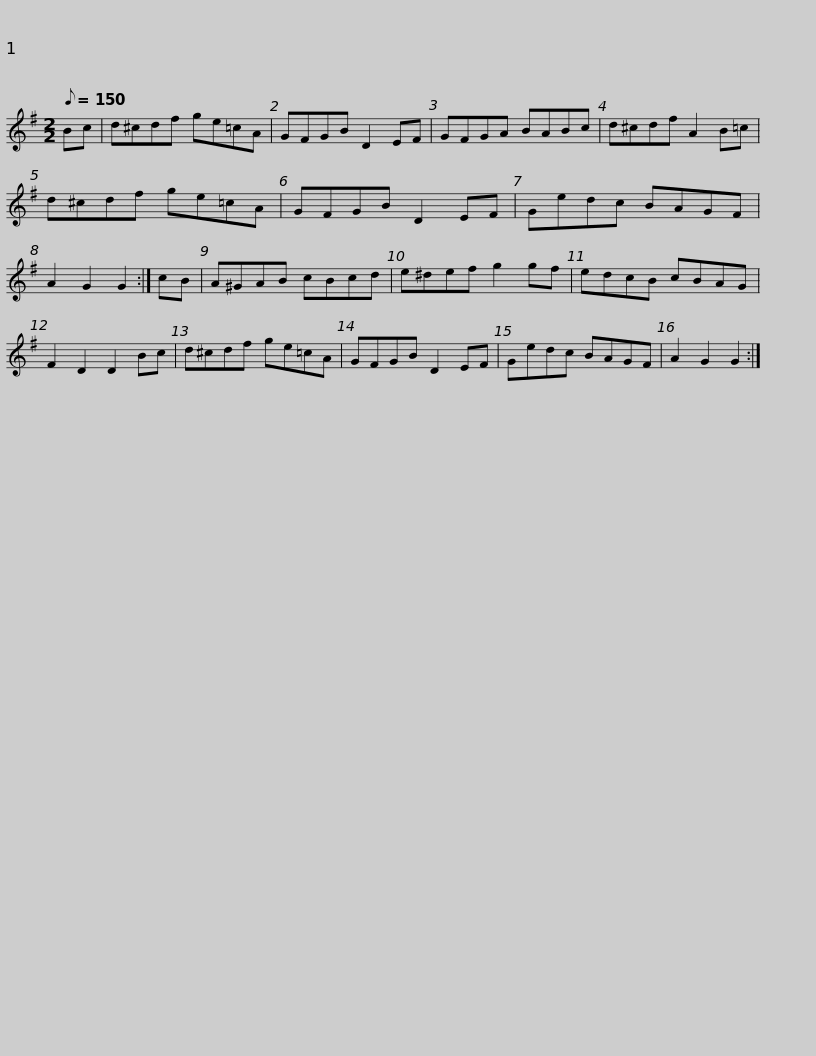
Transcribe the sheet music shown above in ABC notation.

X:1
L:1/8
Q:1/8=150
M:2/2
I:linebreak $
K:G
V:1 treble
V:1
 Bc | d^cdf ge=cA | GFGB D2 EF | GFGA BABc | d^cdf A2 B=c | %5
 d^cdf ge=cA |$ GFGB D2 EF | Gedc BAGF | A2 G2 G2 :| cB | %10
 A^GAB cBcd | e^def g2 gf | edcB cBAG |$ F2 D2 D2 Bc | d^cdf ge=cA | %15
 GFGB D2 EF | Gedc BAGF | A2 G2 G2 :| %18
